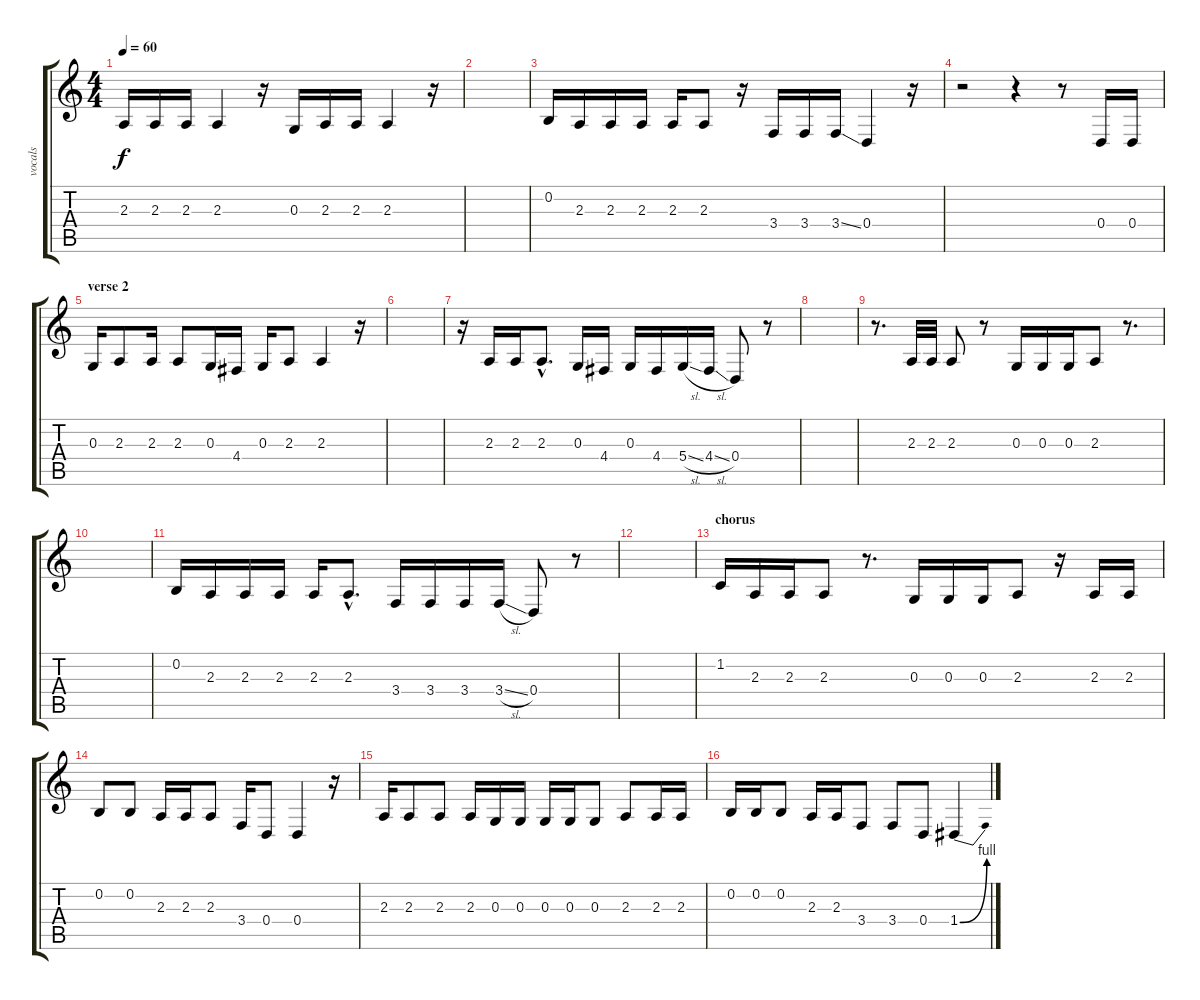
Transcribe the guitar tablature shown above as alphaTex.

\track ("vocals" "vocals") {instrument viola}
\staff {score tabs}
\tuning (E4 B3 G3 D3 A2 E2) {hide}
\ts (4 4)
\tempo 60
\clef g2
\ks c
2.3.16{dy f} 2.3.16 2.3.16 2.3.4 r.16 0.3.16 2.3.16 2.3.16 2.3.4 r.16 |
|
0.2.16 2.3.16 2.3.16 2.3.16 2.3.16 2.3.8 r.16 3.4.16 3.4.16 3.4{ss}.16 0.4.4 r.16 |
r.2 r.4 r.8 0.4.16 0.4.16 |
\section ("" "verse 2")
0.3.16 2.3.8 2.3.16 2.3.8 0.3.16 4.4.16 0.3.16 2.3.8 2.3.4 r.16 |
|
r.16 2.3.16 2.3.16 2.3{hac}.8{d} 0.3.16 4.4.16 0.3.16 4.4.16 5.4{sl}.16 4.4{sl}.16 0.4.8 r.8 |
|
r.8{d} 2.3.32 2.3.32 2.3.8 r.8 0.3.16 0.3.16 0.3.16 2.3.8 r.8{d} |
|
0.2.16 2.3.16 2.3.16 2.3.16 2.3.16 2.3{hac}.8{d} 3.4.16 3.4.16 3.4.16 3.4{sl}.16 0.4.8 r.8 |
|
\section ("" "chorus")
1.2.16 2.3.16 2.3.16 2.3.8 r.8{d} 0.3.16 0.3.16 0.3.16 2.3.8 r.16 2.3.16 2.3.16 |
0.2.8 0.2.8 2.3.16 2.3.16 2.3.8 3.4.16 0.4.8 0.4.4 r.16 |
2.3.16 2.3.8 2.3.8 2.3.16 0.3.16 0.3.16 0.3.16 0.3.16 0.3.8 2.3.8 2.3.16 2.3.16 |
0.2.16 0.2.16 0.2.8 2.3.16 2.3.16 3.4.8 3.4.8 0.4.8 1.4{be (bend 0 0 60 4)}.4
